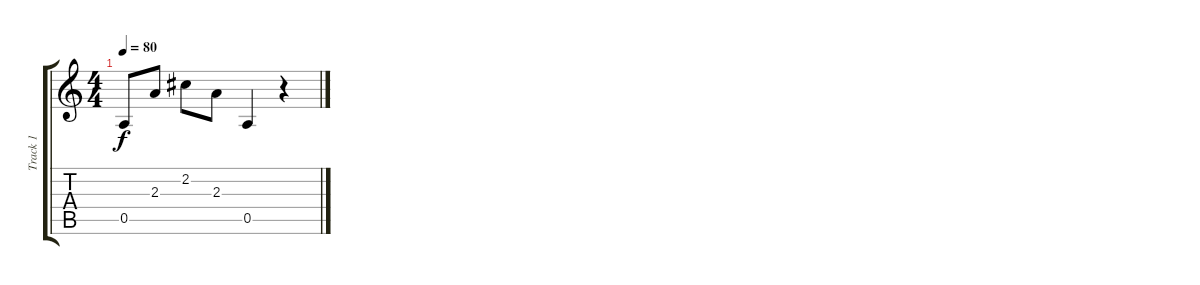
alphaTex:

\track ("Track 1" "Track 1") {instrument acousticguitarsteel}
\staff {score tabs}
\tuning (E4 B3 G3 D3 A2 E2) {hide}
\ts (4 4)
\tempo 80
\clef g2
\ks c
0.5.8{dy f} 2.3.8 2.2.8 2.3.8 0.5.4 r.4
